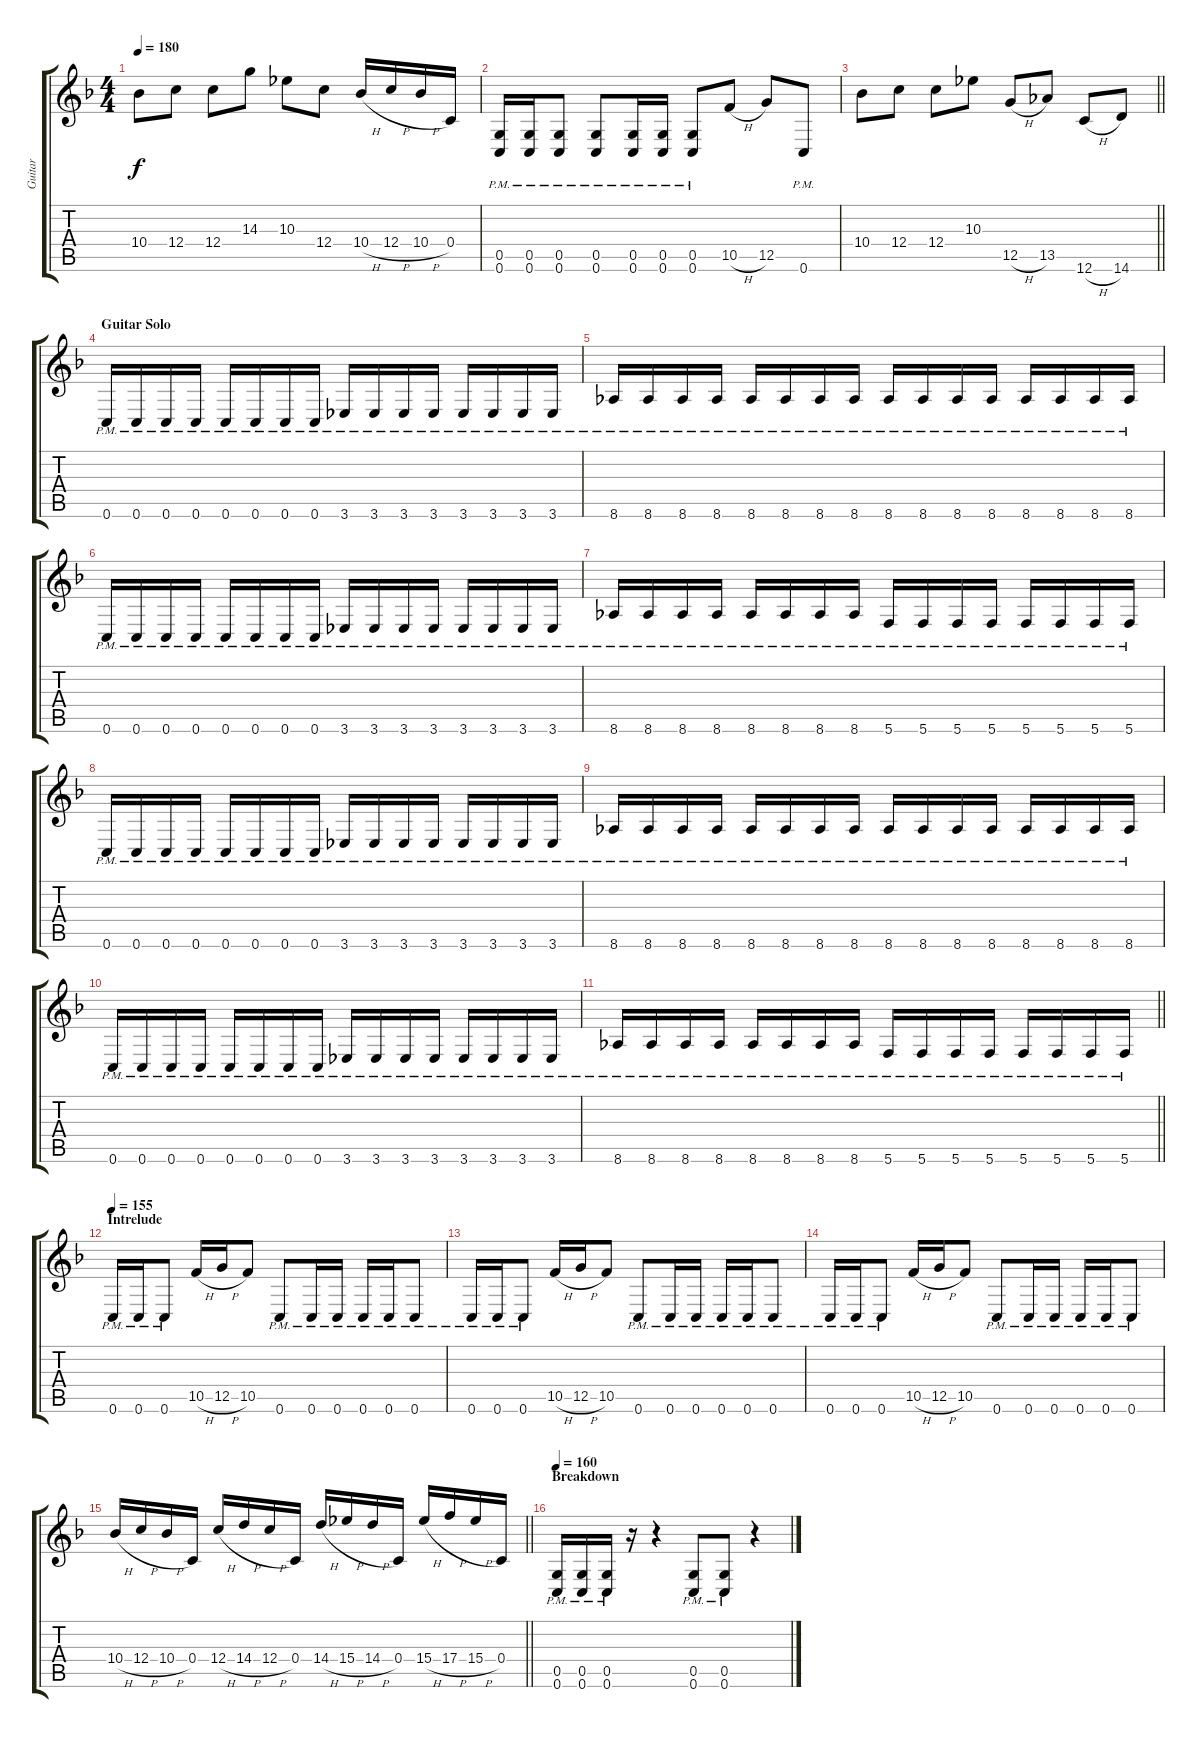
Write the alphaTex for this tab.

\track ("Guitar" "Guitar") {instrument distortionguitar}
\staff {score tabs}
\tuning (D4 A3 F3 C3 G2 C2) {hide}
\ts (4 4)
\tempo 180
\clef g2
\ks f
10.4.8{dy f} 12.4.8 12.4.8 14.3.8 10.3.8 12.4.8 10.4{h}.16 12.4{h}.16 10.4{h}.16 0.4.16 |
(0.5{pm} 0.6{pm}).16 (0.5{pm} 0.6{pm}).16 (0.5{pm} 0.6{pm}).8 (0.5{pm} 0.6{pm}).8 (0.5{pm} 0.6{pm}).16 (0.5{pm} 0.6{pm}).16 (0.5{pm} 0.6{pm}).8 10.5{h}.8 12.5.8 0.6{pm}.8 |
\barLineRight lightlight
10.4.8 12.4.8 12.4.8 10.3.8 12.5{h}.8 13.5.8 12.6{h}.8 14.6.8 |
\section ("" "Guitar Solo")
0.6{pm}.16 0.6{pm}.16 0.6{pm}.16 0.6{pm}.16 0.6{pm}.16 0.6{pm}.16 0.6{pm}.16 0.6{pm}.16 3.6{pm}.16 3.6{pm}.16 3.6{pm}.16 3.6{pm}.16 3.6{pm}.16 3.6{pm}.16 3.6{pm}.16 3.6{pm}.16 |
8.6{pm}.16 8.6{pm}.16 8.6{pm}.16 8.6{pm}.16 8.6{pm}.16 8.6{pm}.16 8.6{pm}.16 8.6{pm}.16 8.6{pm}.16 8.6{pm}.16 8.6{pm}.16 8.6{pm}.16 8.6{pm}.16 8.6{pm}.16 8.6{pm}.16 8.6{pm}.16 |
0.6{pm}.16 0.6{pm}.16 0.6{pm}.16 0.6{pm}.16 0.6{pm}.16 0.6{pm}.16 0.6{pm}.16 0.6{pm}.16 3.6{pm}.16 3.6{pm}.16 3.6{pm}.16 3.6{pm}.16 3.6{pm}.16 3.6{pm}.16 3.6{pm}.16 3.6{pm}.16 |
8.6{pm}.16 8.6{pm}.16 8.6{pm}.16 8.6{pm}.16 8.6{pm}.16 8.6{pm}.16 8.6{pm}.16 8.6{pm}.16 5.6{pm}.16 5.6{pm}.16 5.6{pm}.16 5.6{pm}.16 5.6{pm}.16 5.6{pm}.16 5.6{pm}.16 5.6{pm}.16 |
0.6{pm}.16 0.6{pm}.16 0.6{pm}.16 0.6{pm}.16 0.6{pm}.16 0.6{pm}.16 0.6{pm}.16 0.6{pm}.16 3.6{pm}.16 3.6{pm}.16 3.6{pm}.16 3.6{pm}.16 3.6{pm}.16 3.6{pm}.16 3.6{pm}.16 3.6{pm}.16 |
8.6{pm}.16 8.6{pm}.16 8.6{pm}.16 8.6{pm}.16 8.6{pm}.16 8.6{pm}.16 8.6{pm}.16 8.6{pm}.16 8.6{pm}.16 8.6{pm}.16 8.6{pm}.16 8.6{pm}.16 8.6{pm}.16 8.6{pm}.16 8.6{pm}.16 8.6{pm}.16 |
0.6{pm}.16 0.6{pm}.16 0.6{pm}.16 0.6{pm}.16 0.6{pm}.16 0.6{pm}.16 0.6{pm}.16 0.6{pm}.16 3.6{pm}.16 3.6{pm}.16 3.6{pm}.16 3.6{pm}.16 3.6{pm}.16 3.6{pm}.16 3.6{pm}.16 3.6{pm}.16 |
\barLineRight lightlight
8.6{pm}.16 8.6{pm}.16 8.6{pm}.16 8.6{pm}.16 8.6{pm}.16 8.6{pm}.16 8.6{pm}.16 8.6{pm}.16 5.6{pm}.16 5.6{pm}.16 5.6{pm}.16 5.6{pm}.16 5.6{pm}.16 5.6{pm}.16 5.6{pm}.16 5.6{pm}.16 |
\section ("" "Intrelude")
\tempo 155
0.6{pm}.16 0.6{pm}.16 0.6{pm}.8 10.5{h}.16 12.5{h}.16 10.5.8 0.6{pm}.8 0.6{pm}.16 0.6{pm}.16 0.6{pm}.16 0.6{pm}.16 0.6{pm}.8 |
0.6{pm}.16 0.6{pm}.16 0.6{pm}.8 10.5{h}.16 12.5{h}.16 10.5.8 0.6{pm}.8 0.6{pm}.16 0.6{pm}.16 0.6{pm}.16 0.6{pm}.16 0.6{pm}.8 |
0.6{pm}.16 0.6{pm}.16 0.6{pm}.8 10.5{h}.16 12.5{h}.16 10.5.8 0.6{pm}.8 0.6{pm}.16 0.6{pm}.16 0.6{pm}.16 0.6{pm}.16 0.6{pm}.8 |
\barLineRight lightlight
10.4{h}.16 12.4{h}.16 10.4{h}.16 0.4.16 12.4{h}.16 14.4{h}.16 12.4{h}.16 0.4.16 14.4{h}.16 15.4{h}.16 14.4{h}.16 0.4.16 15.4{h}.16 17.4{h}.16 15.4{h}.16 0.4.16 |
\section ("" "Breakdown")
\tempo 160
(0.5{pm} 0.6{pm}).16 (0.5{pm} 0.6{pm}).16 (0.5{pm} 0.6{pm}).16 r.16 r.4 (0.5{pm} 0.6{pm}).8 (0.5{pm} 0.6{pm}).8 r.4
